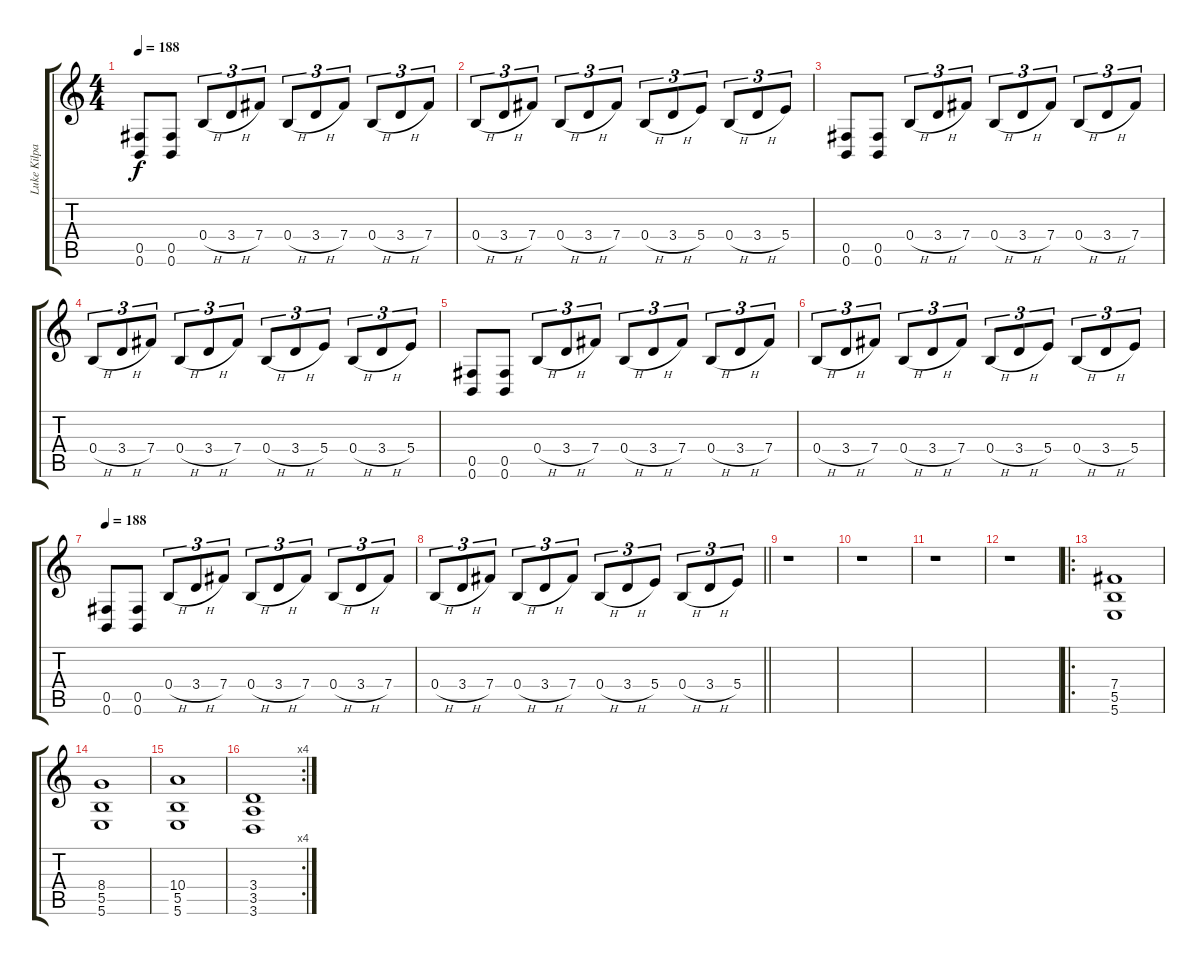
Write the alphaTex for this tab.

\track ("Luke Kilpatrick" "Luke Kilpa") {instrument distortionguitar}
\staff {score tabs}
\tuning (Db4 Ab3 E3 B2 Gb2 B1) {hide}
\ts (4 4)
\tempo 188
\clef g2
\ks c
(0.5 0.6).8{dy f} (0.5 0.6).8 0.4{h}.8{tu (3 2)} 3.4{h}.8{tu (3 2)} 7.4.8{tu (3 2)} 0.4{h}.8{tu (3 2)} 3.4{h}.8{tu (3 2)} 7.4.8{tu (3 2)} 0.4{h}.8{tu (3 2)} 3.4{h}.8{tu (3 2)} 7.4.8{tu (3 2)} |
0.4{h}.8{tu (3 2)} 3.4{h}.8{tu (3 2)} 7.4.8{tu (3 2)} 0.4{h}.8{tu (3 2)} 3.4{h}.8{tu (3 2)} 7.4.8{tu (3 2)} 0.4{h}.8{tu (3 2)} 3.4{h}.8{tu (3 2)} 5.4.8{tu (3 2)} 0.4{h}.8{tu (3 2)} 3.4{h}.8{tu (3 2)} 5.4.8{tu (3 2)} |
(0.5 0.6).8 (0.5 0.6).8 0.4{h}.8{tu (3 2)} 3.4{h}.8{tu (3 2)} 7.4.8{tu (3 2)} 0.4{h}.8{tu (3 2)} 3.4{h}.8{tu (3 2)} 7.4.8{tu (3 2)} 0.4{h}.8{tu (3 2)} 3.4{h}.8{tu (3 2)} 7.4.8{tu (3 2)} |
0.4{h}.8{tu (3 2)} 3.4{h}.8{tu (3 2)} 7.4.8{tu (3 2)} 0.4{h}.8{tu (3 2)} 3.4{h}.8{tu (3 2)} 7.4.8{tu (3 2)} 0.4{h}.8{tu (3 2)} 3.4{h}.8{tu (3 2)} 5.4.8{tu (3 2)} 0.4{h}.8{tu (3 2)} 3.4{h}.8{tu (3 2)} 5.4.8{tu (3 2)} |
(0.5 0.6).8 (0.5 0.6).8 0.4{h}.8{tu (3 2)} 3.4{h}.8{tu (3 2)} 7.4.8{tu (3 2)} 0.4{h}.8{tu (3 2)} 3.4{h}.8{tu (3 2)} 7.4.8{tu (3 2)} 0.4{h}.8{tu (3 2)} 3.4{h}.8{tu (3 2)} 7.4.8{tu (3 2)} |
0.4{h}.8{tu (3 2)} 3.4{h}.8{tu (3 2)} 7.4.8{tu (3 2)} 0.4{h}.8{tu (3 2)} 3.4{h}.8{tu (3 2)} 7.4.8{tu (3 2)} 0.4{h}.8{tu (3 2)} 3.4{h}.8{tu (3 2)} 5.4.8{tu (3 2)} 0.4{h}.8{tu (3 2)} 3.4{h}.8{tu (3 2)} 5.4.8{tu (3 2)} |
\tempo 188
(0.5 0.6).8 (0.5 0.6).8 0.4{h}.8{tu (3 2)} 3.4{h}.8{tu (3 2)} 7.4.8{tu (3 2)} 0.4{h}.8{tu (3 2)} 3.4{h}.8{tu (3 2)} 7.4.8{tu (3 2)} 0.4{h}.8{tu (3 2)} 3.4{h}.8{tu (3 2)} 7.4.8{tu (3 2)} |
\barLineRight lightlight
0.4{h}.8{tu (3 2)} 3.4{h}.8{tu (3 2)} 7.4.8{tu (3 2)} 0.4{h}.8{tu (3 2)} 3.4{h}.8{tu (3 2)} 7.4.8{tu (3 2)} 0.4{h}.8{tu (3 2)} 3.4{h}.8{tu (3 2)} 5.4.8{tu (3 2)} 0.4{h}.8{tu (3 2)} 3.4{h}.8{tu (3 2)} 5.4.8{tu (3 2)} |
r.1 |
r.1 |
r.1 |
r.1 |
\ro
(7.4 5.5 5.6).1 |
(8.4 5.5 5.6).1 |
(10.4 5.5 5.6).1 |
\rc 4
(3.4 3.5 3.6).1
